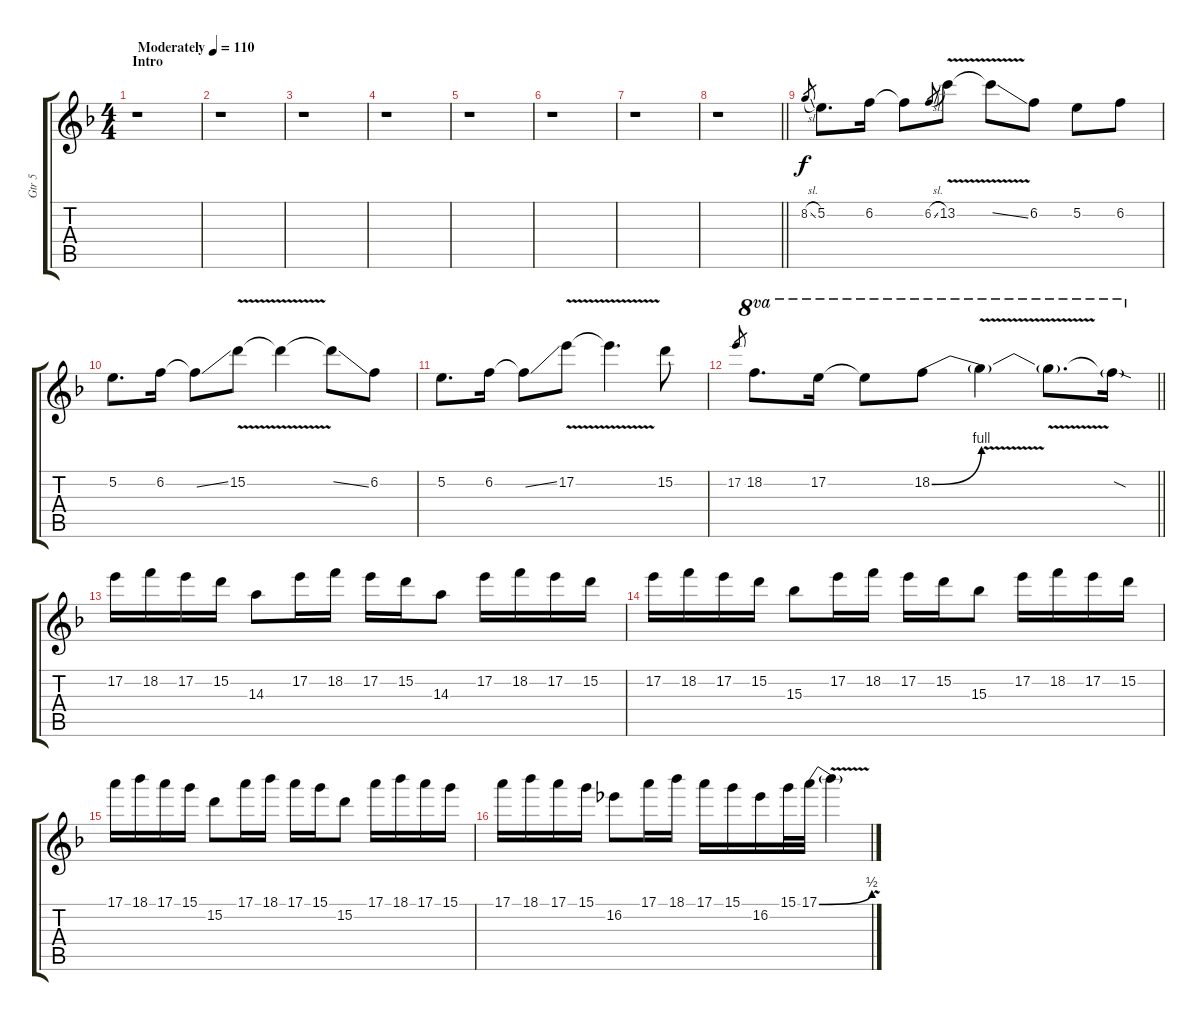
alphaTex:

\track ("Gtr 5" "Gtr 5") {instrument overdrivenguitar}
\staff {score tabs}
\tuning (E4 B3 G3 D3 A2 D2) {hide}
\ts (4 4)
\section ("" "Intro")
\tempo (110 "Moderately")
\clef g2
\ks f
r.1{dy f instrument overdrivenguitar} |
r.1 |
r.1 |
r.1 |
r.1 |
r.1 |
r.1 |
\barLineRight lightlight
r.1 |
\section ("" "")
8.2{sl}.8{gr} 5.2.8{d} 6.2.16 6.2{t}.8 6.2{sl}.8{gr} 13.2{v}.8 13.2{ss t}.8 6.2.8 5.2.8 6.2.8 |
5.2.8{d} 6.2.16 6.2{ss t}.8 15.2{v}.8 15.2{t}.4 15.2{ss t}.8 6.2.8 |
5.2.8{d} 6.2.16 6.2{ss t}.8 17.2{v}.8 17.2{t}.4{d} 15.2.8 |
\barLineRight lightlight
17.2.8{gr} 18.2.8{d ot 8va} 17.2.16{ot 8va} 17.2{t}.8{ot 8va} 18.2{be (bend 0 0 60 4)}.8{ot 8va} 18.2{v t}.4{ot 8va} 18.2{t}.8{d ot 8va} 18.2{sod t}.16{ot 8va} |
17.2.16 18.2.16 17.2.16 15.2.16 14.3.8 17.2.16 18.2.16 17.2.16 15.2.16 14.3.8 17.2.16 18.2.16 17.2.16 15.2.16 |
17.2.16 18.2.16 17.2.16 15.2.16 15.3.8 17.2.16 18.2.16 17.2.16 15.2.16 15.3.8 17.2.16 18.2.16 17.2.16 15.2.16 |
17.1.16 18.1.16 17.1.16 15.1.16 15.2.8 17.1.16 18.1.16 17.1.16 15.1.16 15.2.8 17.1.16 18.1.16 17.1.16 15.1.16 |
17.1.16 18.1.16 17.1.16 15.1.16 16.2.8 17.1.16 18.1.16 17.1.16 15.1.16 16.2.16 15.1.32 17.1{be (bend 0 0 60 2)}.32 17.1{v t}.4
